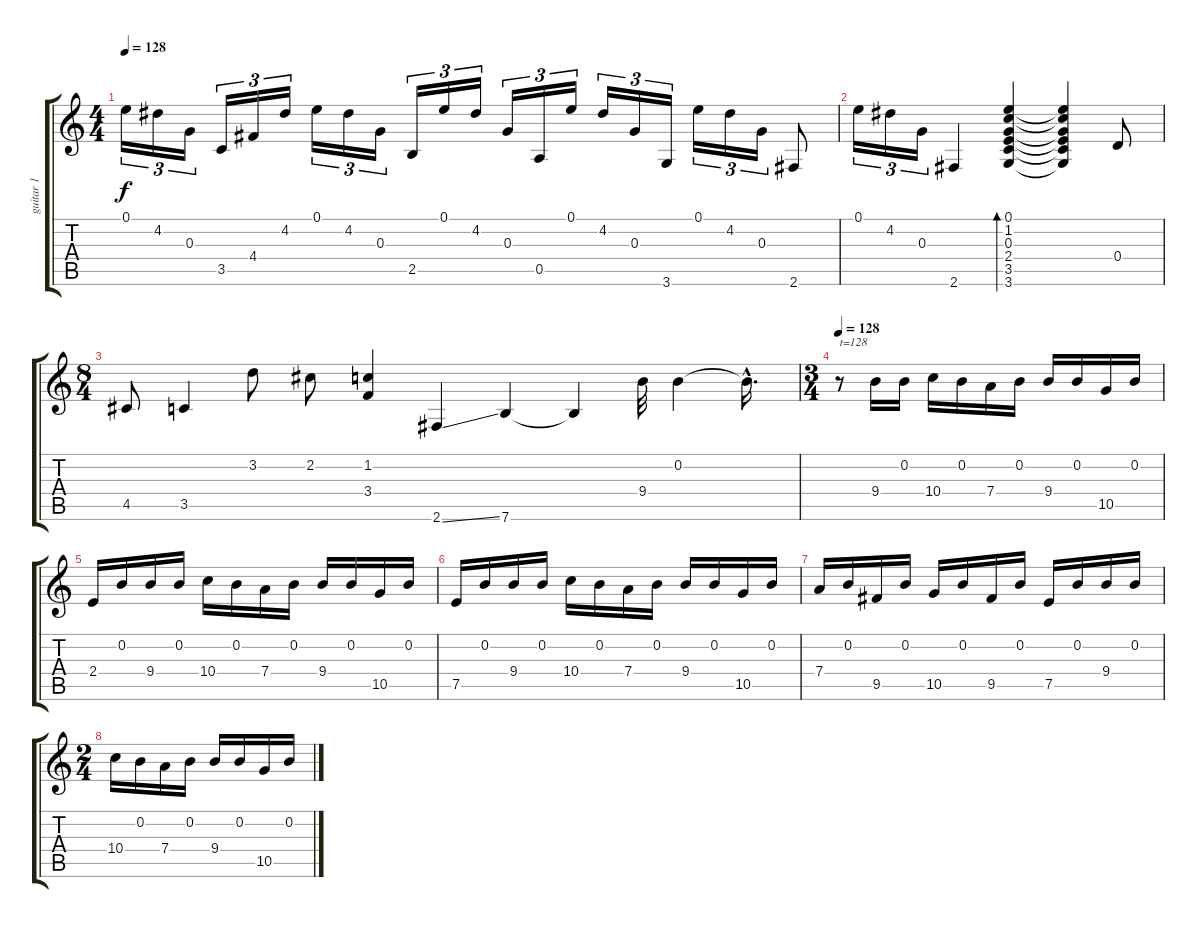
\track ("guitar 1" "guitar 1") {instrument acousticguitarnylon}
\staff {score tabs}
\tuning (E4 B3 G3 D3 A2 E2) {hide}
\ts (4 4)
\tempo 128
\clef g2
\ks c
0.1.16{tu (3 2) dy f} 4.2.16{tu (3 2)} 0.3.16{tu (3 2)} 3.5.16{tu (3 2)} 4.4.16{tu (3 2)} 4.2.16{tu (3 2)} 0.1.16{tu (3 2)} 4.2.16{tu (3 2)} 0.3.16{tu (3 2)} 2.5.16{tu (3 2)} 0.1.16{tu (3 2)} 4.2.16{tu (3 2)} 0.3.16{tu (3 2)} 0.5.16{tu (3 2)} 0.1.16{tu (3 2)} 4.2.16{tu (3 2)} 0.3.16{tu (3 2)} 3.6.16{tu (3 2)} 0.1.16{tu (3 2)} 4.2.16{tu (3 2)} 0.3.16{tu (3 2)} 2.6.8 |
0.1.16{tu (3 2)} 4.2.16{tu (3 2)} 0.3.16{tu (3 2)} 2.6.4 (0.1 1.2 0.3 2.4 3.5 3.6).4{bd 240} (0.1{t} 1.2{t} 0.3{t} 2.4{t} 3.5{t} 3.6{t}).4 0.4.8 |
\ts (8 4)
4.5.8 3.5.4 3.2.8 2.2.8 (1.2 3.4).4 2.6{ss}.4 7.6.4 7.6{t}.4 9.4.32 0.2.4 0.2{hac t}.16{d} |
\ts (3 4)
\tempo 128
r.8{txt "t=128"} 9.4.16 0.2.16 10.4.16 0.2.16 7.4.16 0.2.16 9.4.16 0.2.16 10.5.16 0.2.16 |
2.4.16 0.2.16 9.4.16 0.2.16 10.4.16 0.2.16 7.4.16 0.2.16 9.4.16 0.2.16 10.5.16 0.2.16 |
7.5.16 0.2.16 9.4.16 0.2.16 10.4.16 0.2.16 7.4.16 0.2.16 9.4.16 0.2.16 10.5.16 0.2.16 |
7.4.16 0.2.16 9.5.16 0.2.16 10.5.16 0.2.16 9.5.16 0.2.16 7.5.16 0.2.16 9.4.16 0.2.16 |
\ts (2 4)
10.4.16 0.2.16 7.4.16 0.2.16 9.4.16 0.2.16 10.5.16 0.2.16
